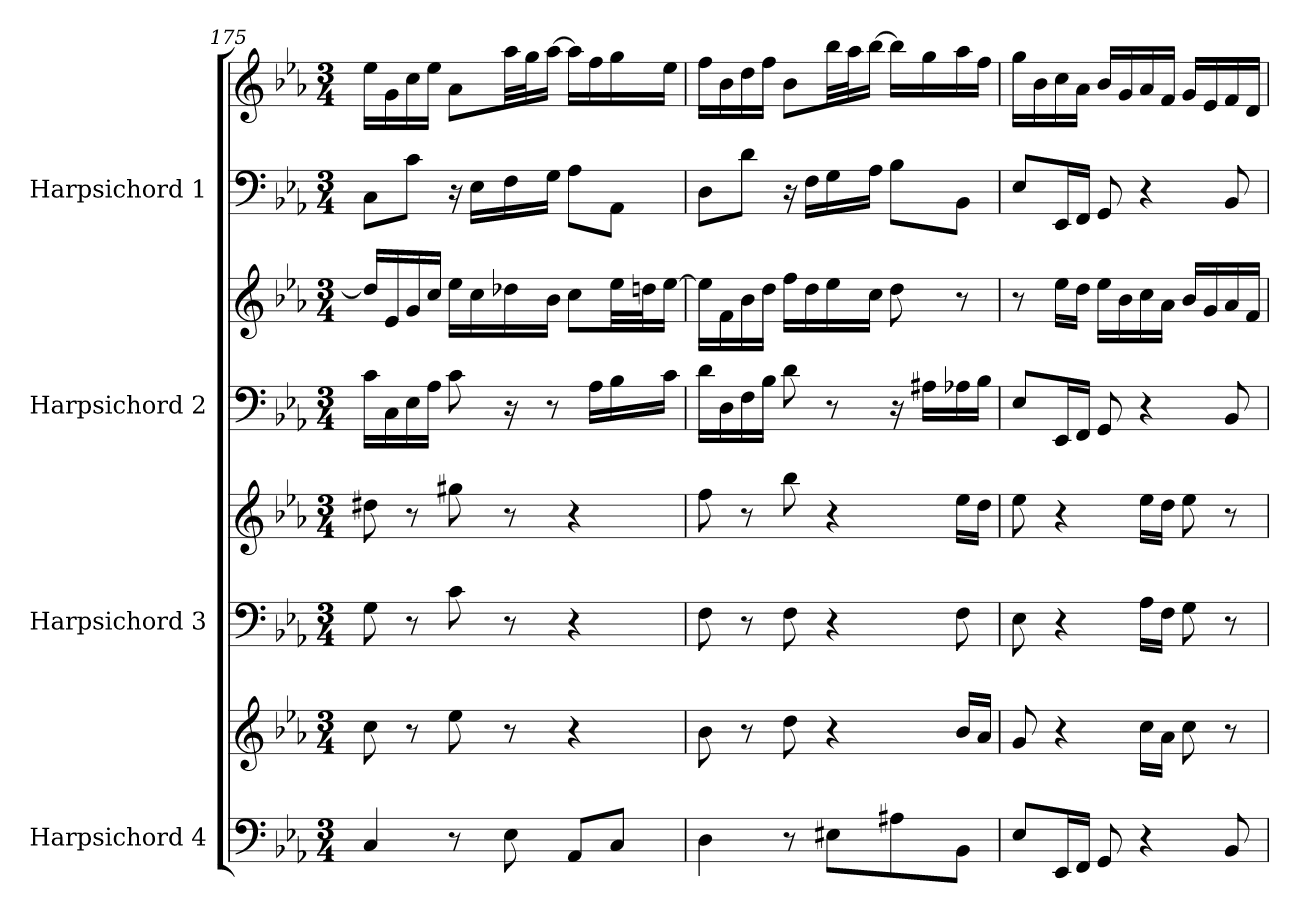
**kern	**kern	**kern	**kern	**kern	**kern	**kern	**kern
*part4	*part4	*part3	*part3	*part2	*part2	*part1	*part1
*staff8	*staff7	*staff6	*staff5	*staff4	*staff3	*staff2	*staff1
*I"Harpsichord 4	*	*I"Harpsichord 3	*	*I"Harpsichord 2	*	*I"Harpsichord 1	*
*I'Hp	*	*I'Hp	*	*I'Hp	*	*I'Hp	*
*clefF4	*clefG2	*clefF4	*clefG2	*clefF4	*clefG2	*clefF4	*clefG2
*k[b-e-a-]	*k[b-e-a-]	*k[b-e-a-]	*k[b-e-a-]	*k[b-e-a-]	*k[b-e-a-]	*k[b-e-a-]	*k[b-e-a-]
*M3/4	*M3/4	*M3/4	*M3/4	*M3/4	*M3/4	*M3/4	*M3/4
=175	=175	=175	=175	=175	=175	=175	=175
4C/	8cc\	8G\	8dd#X\	16c\LL	16dd/LL]	8C\L	16ee-\LL
.	.	.	.	16C\	16e-/	.	16g\
.	8r	8r	8r	16E-\	16g/	8c\J	16cc\
.	.	.	.	16A-\JJ	16cc/JJ	.	16ee-\JJ
8r	8ee-\	8c\	8gg#X\	8c\	16ee-\LL	16r	8a-\L
.	.	.	.	.	16cc\	16E-\LL	.
8E-\	8r	8r	8r	16r	16dd-X\	16F\	32aa-\LL
.	.	.	.	.	.	.	32gg\J
.	.	.	.	8r	16b-\JJ	16G\JJ	[16aa-\JJ
8AA-/L	4r	4r	4r	.	8cc\L	8A-\L	16aa-\LL]
.	.	.	.	16A-\LL	.	.	16ff\
8C/J	.	.	.	16B-\	32ee-\LL	8AA-\J	16gg\
.	.	.	.	.	32ddn\J	.	.
.	.	.	.	16c\JJ	[16ee-\JJ	.	16ee-\JJ
=176	=176	=176	=176	=176	=176	=176	=176
4D\	8b-\	8F\	8ff\	16d\LL	16ee-\LL]	8D\L	16ff\LL
.	.	.	.	16D\	16f\	.	16b-\
.	8r	8r	8r	16F\	16b-\	8d\J	16dd\
.	.	.	.	16B-\JJ	16dd\JJ	.	16ff\JJ
8r	8dd\	8F\	8bb-\	8d\	16ff\LL	16r	8b-\L
.	.	.	.	.	16dd\	16F\LL	.
8E#X\L	4r	4r	4r	8r	16ee-\	16G\	32bb-\LL
.	.	.	.	.	.	.	32aa-\J
.	.	.	.	.	16cc\JJ	16A-\JJ	[16bb-\JJ
8A#X\	.	.	.	16r	8dd\	8B-\L	16bb-\LL]
.	.	.	.	16A#X\LL	.	.	16gg\
8BB-\J	16b-/LL	8F\	16ee-\LL	16A-X\	8r	8BB-\J	16aa-\
.	16a-/JJ	.	16dd\JJ	16B-\JJ	.	.	16ff\JJ
!!LO:PB:g=z
=177	=177	=177	=177	=177	=177	=177	=177
8E-/L	8g/	8E-\	8ee-\	8E-/L	8r	8E-/L	16gg\LL
.	.	.	.	.	.	.	16b-\
16EE-/L	4r	4r	4r	16EE-/L	16ee-\LL	16EE-/L	16cc\
16FF/JJ	.	.	.	16FF/JJ	16dd\JJ	16FF/JJ	16a-\JJ
8GG/	.	.	.	8GG/	16ee-\LL	8GG/	16b-/LL
.	.	.	.	.	16b-\	.	16g/
4r	16cc\LL	16A-\LL	16ee-\LL	4r	16cc\	4r	16a-/
.	16a-\JJ	16F\JJ	16dd\JJ	.	16a-\JJ	.	16f/JJ
.	8cc\	8G\	8ee-\	.	16b-/LL	.	16g/LL
.	.	.	.	.	16g/	.	16e-/
8BB-/	8r	8r	8r	8BB-/	16a-/	8BB-/	16f/
.	.	.	.	.	16f/JJ	.	16d/JJ
=	=	=	=	=	=	=	=
*-	*-	*-	*-	*-	*-	*-	*-
